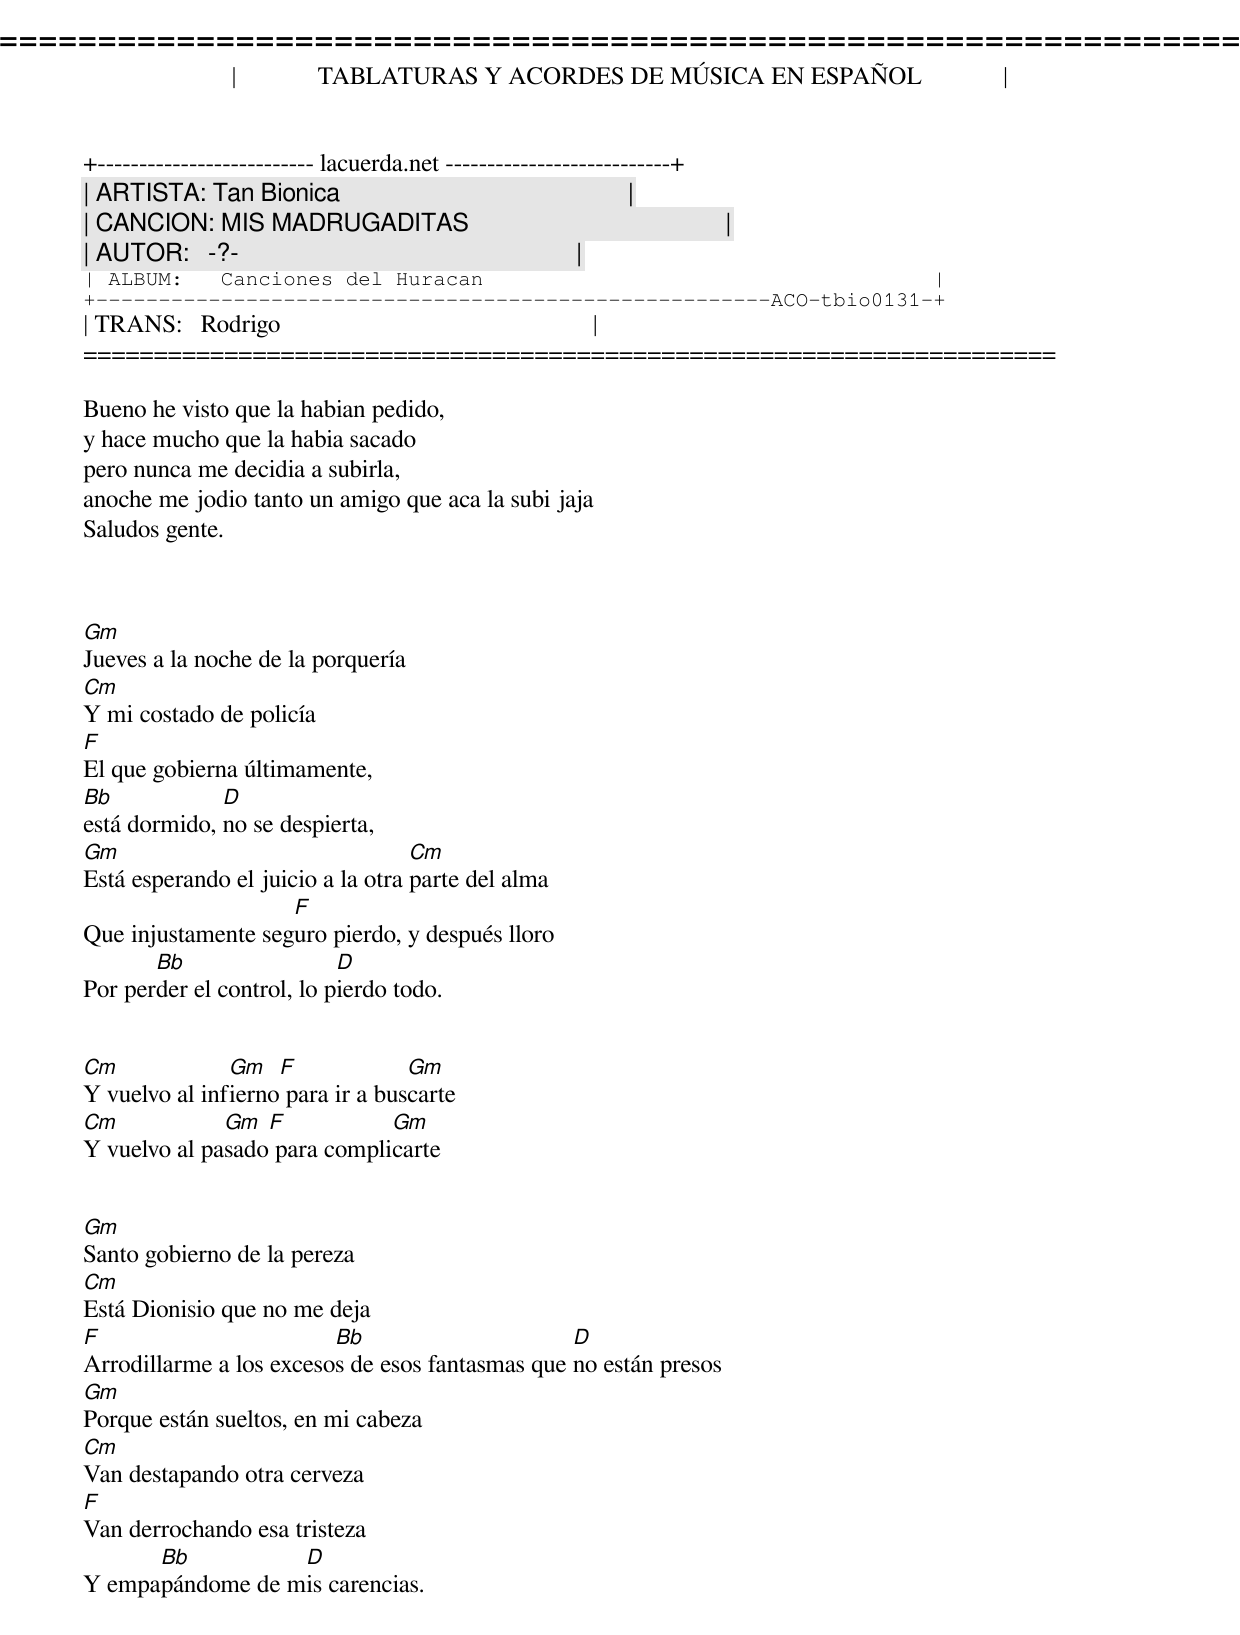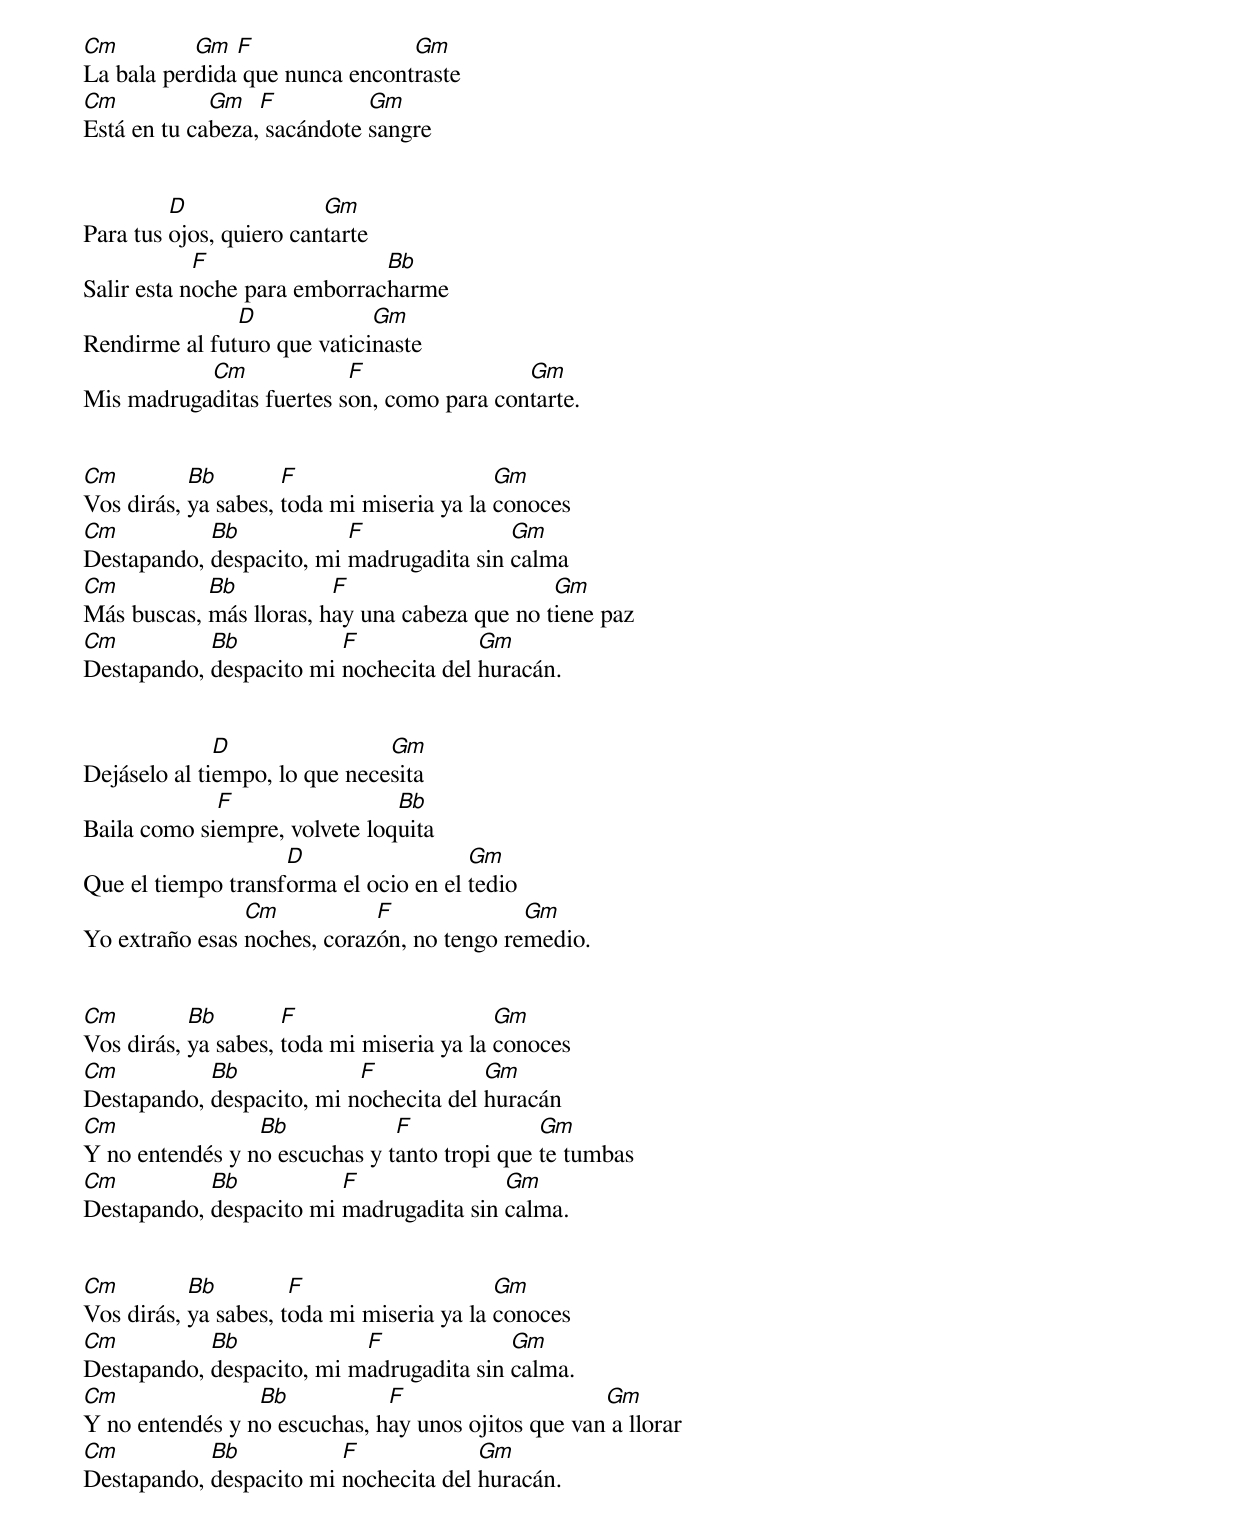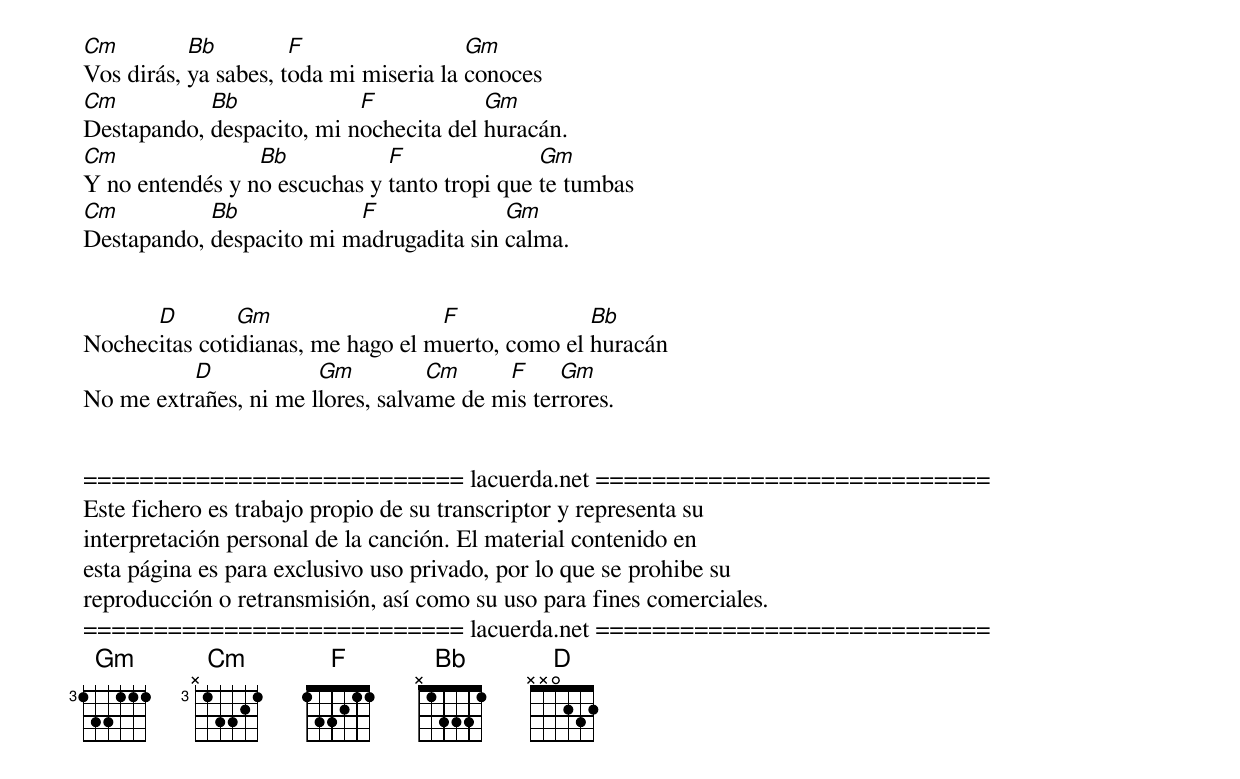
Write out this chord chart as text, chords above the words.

=====================================================================
|             TABLATURAS Y ACORDES DE MÚSICA EN ESPAÑOL             |
+-------------------------- lacuerda.net ---------------------------+
| ARTISTA: Tan Bionica                                              |
| CANCION: MIS MADRUGADITAS                                         |
| AUTOR:   -?-                                                      |
| ALBUM:   Canciones del Huracan                                    |
+------------------------------------------------------ACO-tbio0131-+
| TRANS:   Rodrigo                                                  |
=====================================================================

Bueno he visto que la habian pedido,
y hace mucho que la habia sacado
pero nunca me decidia a subirla,
anoche me jodio tanto un amigo que aca la subi jaja
Saludos gente.



Gm
Jueves a la noche de la porquería
Cm
Y mi costado de policía
F
El que gobierna últimamente,
Bb            D
está dormido, no se despierta,
Gm                                 Cm
Está esperando el juicio a la otra parte del alma
                    F
Que injustamente seguro pierdo, y después lloro
       Bb                  D
Por perder el control, lo pierdo todo.


Cm             Gm   F             Gm
Y vuelvo al infierno para ir a buscarte
Cm            Gm  F           Gm
Y vuelvo al pasado para complicarte


Gm
Santo gobierno de la pereza
Cm
Está Dionisio que no me deja
F                        Bb                      D
Arrodillarme a los excesos de esos fantasmas que no están presos
Gm
Porque están sueltos, en mi cabeza
Cm
Van destapando otra cerveza
F
Van derrochando esa tristeza
      Bb          D
Y empapándome de mis carencias.


Cm         Gm  F                Gm
La bala perdida que nunca encontraste
Cm           Gm   F          Gm
Está en tu cabeza, sacándote sangre


         D               Gm
Para tus ojos, quiero cantarte
            F                 Bb
Salir esta noche para emborracharme
               D             Gm
Rendirme al futuro que vaticinaste
           Cm             F                Gm
Mis madrugaditas fuertes son, como para contarte.


Cm         Bb        F                     Gm
Vos dirás, ya sabes, toda mi miseria ya la conoces
Cm          Bb            F               Gm
Destapando, despacito, mi madrugadita sin calma
Cm          Bb           F                     Gm
Más buscas, más lloras, hay una cabeza que no tiene paz
Cm          Bb           F             Gm
Destapando, despacito mi nochecita del huracán.


              D                Gm
Dejáselo al tiempo, lo que necesita
             F                 Bb
Baila como siempre, volvete loquita
                    D                  Gm
Que el tiempo transforma el ocio en el tedio
                Cm           F              Gm
Yo extraño esas noches, corazón, no tengo remedio.


Cm         Bb        F                     Gm
Vos dirás, ya sabes, toda mi miseria ya la conoces
Cm          Bb             F            Gm
Destapando, despacito, mi nochecita del huracán
Cm               Bb            F              Gm
Y no entendés y no escuchas y tanto tropi que te tumbas
Cm          Bb           F               Gm
Destapando, despacito mi madrugadita sin calma.


Cm         Bb         F                    Gm
Vos dirás, ya sabes, toda mi miseria ya la conoces
Cm          Bb             F              Gm
Destapando, despacito, mi madrugadita sin calma.
Cm               Bb           F                     Gm
Y no entendés y no escuchas, hay unos ojitos que van a llorar
Cm          Bb           F             Gm
Destapando, despacito mi nochecita del huracán.


Cm         Bb         F                 Gm
Vos dirás, ya sabes, toda mi miseria la conoces
Cm          Bb             F            Gm
Destapando, despacito, mi nochecita del huracán.
Cm               Bb           F               Gm
Y no entendés y no escuchas y tanto tropi que te tumbas
Cm          Bb            F              Gm
Destapando, despacito mi madrugadita sin calma.


      D        Gm                  F              Bb
Nochecitas cotidianas, me hago el muerto, como el huracán
          D            Gm          Cm     F     Gm
No me extrañes, ni me llores, salvame de mis terrores.


=========================== lacuerda.net ============================
Este fichero es trabajo propio de su transcriptor y representa su
interpretación personal de la canción. El material contenido en
esta página es para exclusivo uso privado, por lo que se prohibe su
reproducción o retransmisión, así como su uso para fines comerciales.
=========================== lacuerda.net ============================
